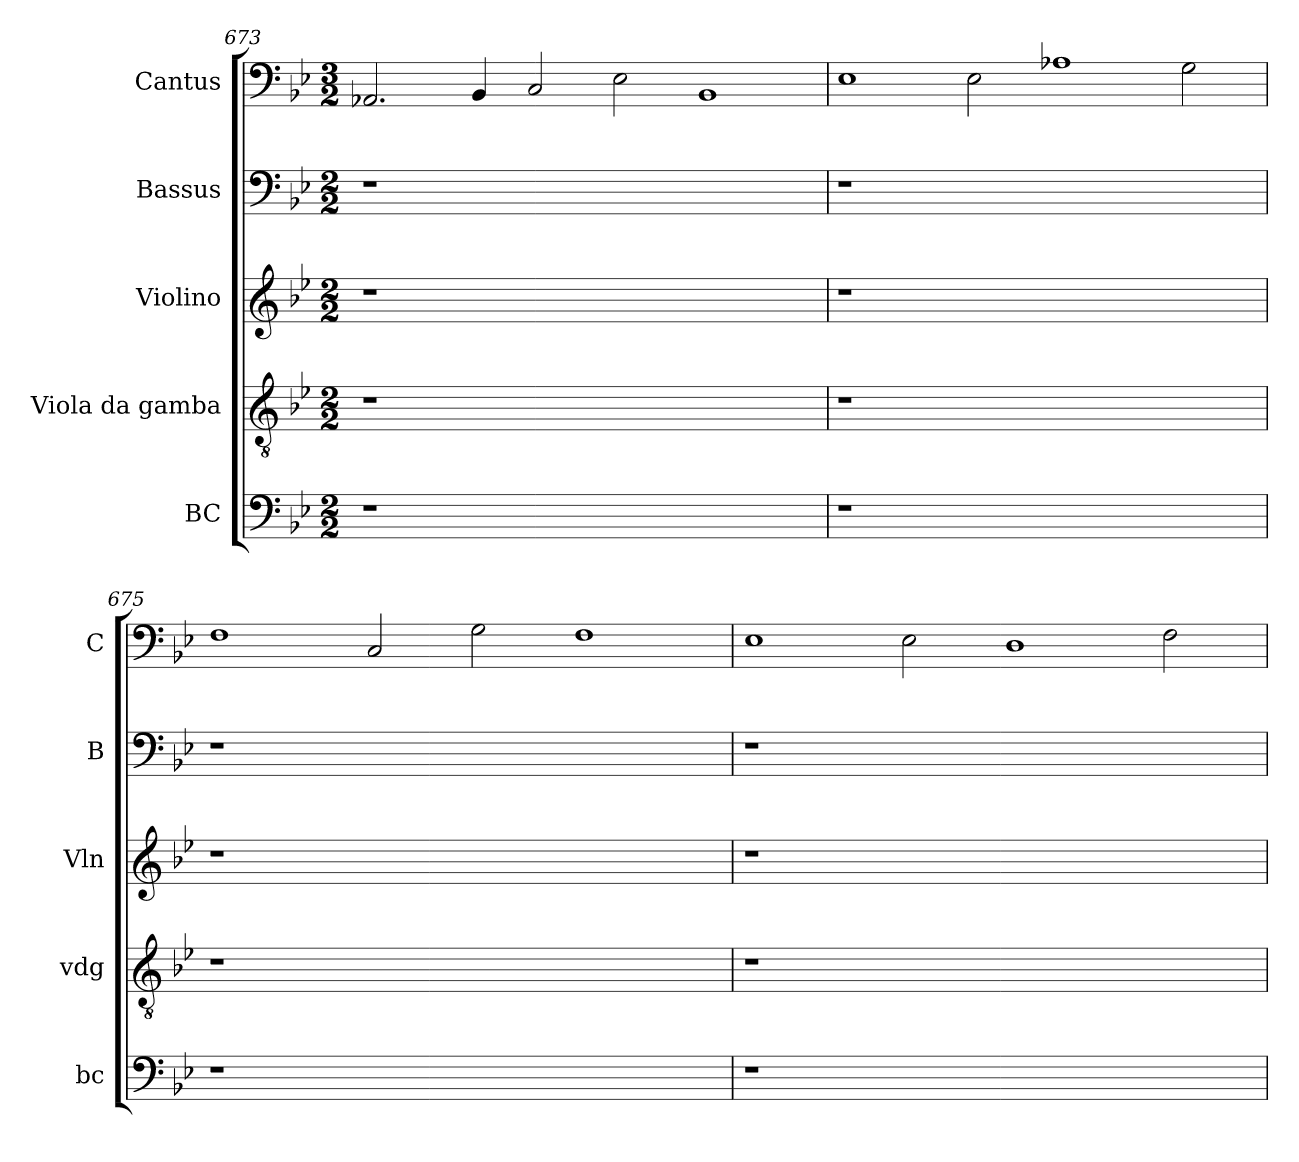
**kern	**kern	**kern	**kern	**kern
*part5	*part4	*part3	*part2	*part1
*staff5	*staff4	*staff3	*staff2	*staff1
*I"BC	*I"Viola da gamba	*I"Violino	*I"Bassus	*I"Cantus
*I'bc	*I'vdg	*I'Vln	*I'B	*I'C
*clefF4	*clefGv2	*clefG2	*clefF4	*clefF4
*k[b-e-]	*k[b-e-]	*k[b-e-]	*k[b-e-]	*k[b-e-]
*B-:	*B-:	*B-:	*B-:	*B-:
*M2/2	*M2/2	*M2/2	*M2/2	*M3/2
=673	=673	=673	=673	=673
1r	1r	1r	1r	2.AA-X/
.	.	.	.	4BB-/
0ryy	0ryy	0ryy	0ryy	2C/
.	.	.	.	2E-\
.	.	.	.	1BB-
!!LO:PB:g=z
=674	=674	=674	=674	=674
1r	1r	1r	1r	1E-
0ryy	0ryy	0ryy	0ryy	2E-\
.	.	.	.	1A-X
.	.	.	.	2G\
=675	=675	=675	=675	=675
1r	1r	1r	1r	1F
0ryy	0ryy	0ryy	0ryy	2C/
.	.	.	.	2G\
.	.	.	.	1F
=676	=676	=676	=676	=676
1r	1r	1r	1r	1E-
0ryy	0ryy	0ryy	0ryy	2E-\
.	.	.	.	1D
.	.	.	.	2F\
=	=	=	=	=
*-	*-	*-	*-	*-
